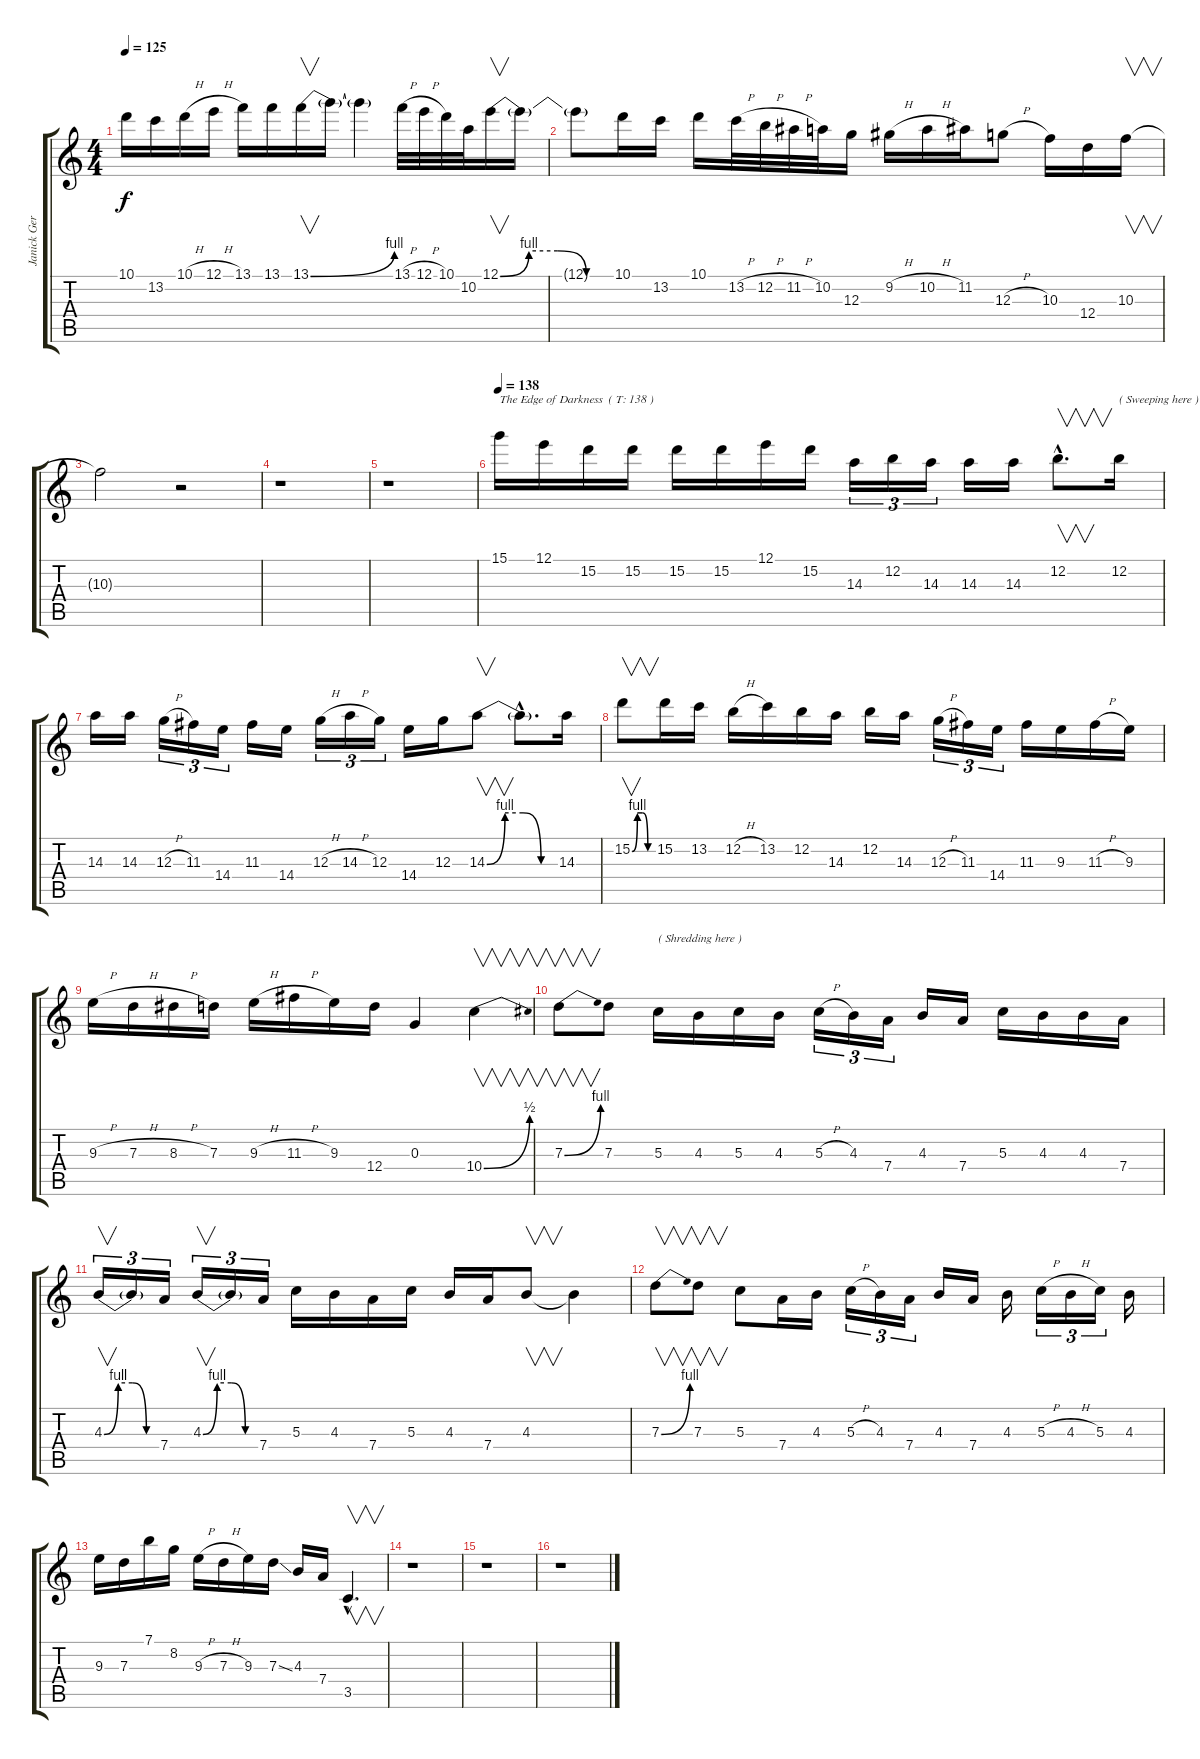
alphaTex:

\track ("Janick Gers" "Janick Ger") {instrument distortionguitar}
\staff {score tabs}
\tuning (E4 B3 G3 D3 A2 E2) {hide}
\ts (4 4)
\tempo 125
\clef g2
\ks c
10.1.16{dy f} 13.2.16 10.1{h}.16 12.1{h}.16 13.1.16 13.1.16 13.1{be (bend 0 0 60 4)}.16{v} 13.1{t}.16 13.1{t}.4 13.1{h}.32 12.1{h}.32 10.1.32 10.2.32 12.1{be (custom 0 0 15 4 30 4 45 0 60 0)}.16{v} 12.1{t}.16 |
12.1{t}.8 10.1.16 13.2.16 10.1.16 13.2{h}.32 12.2{h}.32 11.2{h}.32 10.2.32 12.3.16 9.2{h}.16 10.2{h}.16 11.2.16 12.3{h}.8 10.3.16 12.4.16 10.3.16{v} |
10.3{t}.2 r.2 |
r.1 |
r.1 |
\tempo 138
15.1.16{txt "The Edge of Darkness  ( T: 138 )"} 12.1.16 15.2.16 15.2.16 15.2.16 15.2.16 12.1.16 15.2.16 14.3.16{tu (3 2)} 12.2.16{tu (3 2)} 14.3.16{tu (3 2)} 14.3.16 14.3.16 12.2{hac}.8{v d} 12.2.16{txt "( Sweeping here )"} |
14.3.16 14.3.16 12.3{h}.16{tu (3 2)} 11.3.16{tu (3 2)} 14.4.16{tu (3 2)} 11.3.16 14.4.16 12.3{h}.16{tu (3 2)} 14.3{h}.16{tu (3 2)} 12.3.16{tu (3 2)} 14.4.16 12.3.16 14.3{be (custom 0 0 15 4 30 4 45 0 60 0)}.8{v} 14.3{hac t}.8{d} 14.3.16 |
15.2{be (custom 0 0 15 4 30 4 45 0 60 0)}.8{v} 15.2.16 13.2.16 12.2{h}.16 13.2.16 12.2.16 14.3.16 12.2.16 14.3.16 12.3{h}.16{tu (3 2)} 11.3.16{tu (3 2)} 14.4.16{tu (3 2)} 11.3.16 9.3.16 11.3{h}.16 9.3.16 |
9.3{h}.16 7.3{h}.16 8.3{h}.16 7.3.16 9.3{h}.16 11.3{h}.16 9.3.16 12.4.16 0.3.4 10.4{be (bend 0 0 60 2)}.4{v} |
7.3{be (bend 0 0 60 4)}.8{v} 7.3.8 5.3.16{txt "( Shredding here )"} 4.3.16 5.3.16 4.3.16 5.3{h}.16{tu (3 2)} 4.3.16{tu (3 2)} 7.4.16{tu (3 2)} 4.3.16 7.4.16 5.3.16 4.3.16 4.3.16 7.4.16 |
4.3{be (custom 0 0 15 4 30 4 45 0 60 0)}.16{v tu (3 2)} 4.3{t}.16{tu (3 2)} 7.4.16{tu (3 2)} 4.3{be (custom 0 0 15 4 30 4 45 0 60 0)}.16{v tu (3 2)} 4.3{t}.16{tu (3 2)} 7.4.16{tu (3 2)} 5.3.16 4.3.16 7.4.16 5.3.16 4.3.16 7.4.16 4.3.8{v} 4.3{t}.4 |
7.3{be (bend 0 0 60 4)}.8{v} 7.3.8{v} 5.3.8 7.4.16 4.3.16 5.3{h}.16{tu (3 2)} 4.3.16{tu (3 2)} 7.4.16{tu (3 2)} 4.3.16 7.4.16 4.3.16 5.3{h}.16{tu (3 2)} 4.3{h}.16{tu (3 2)} 5.3.16{tu (3 2)} 4.3.16 |
9.3.16 7.3.16 7.1.16 8.2.16 9.3{h}.16 7.3{h}.16 9.3.16 7.3{ss}.16 4.3.16 7.4.16 3.5{hac}.4{v d} |
r.1 |
r.1 |
r.1
